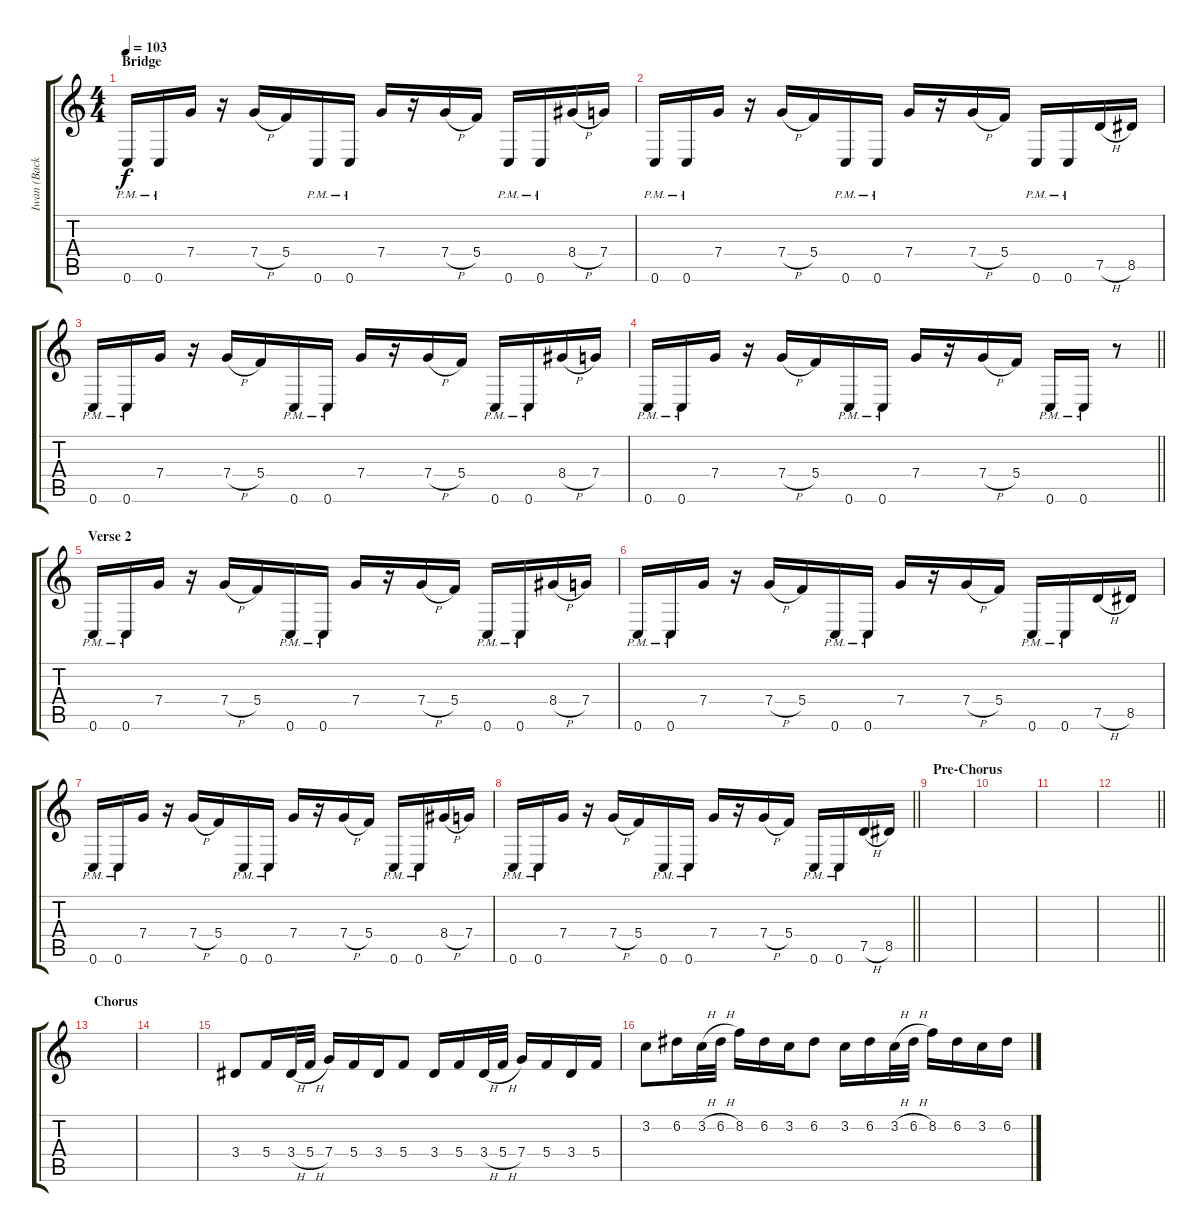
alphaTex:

\track ("Iwan (Backing Guitar)" "Iwan (Back") {instrument overdrivenguitar}
\staff {score tabs}
\tuning (D4 A3 F3 C3 G2 C2) {hide}
\ts (4 4)
\section ("" "Bridge")
\tempo 103
\clef g2
\ks c
0.6{pm}.16{dy f} 0.6{pm}.16 7.4.16 r.16 7.4{h}.16 5.4.16 0.6{pm}.16 0.6{pm}.16 7.4.16 r.16 7.4{h}.16 5.4.16 0.6{pm}.16 0.6{pm}.16 8.4{h}.16 7.4.16 |
0.6{pm}.16 0.6{pm}.16 7.4.16 r.16 7.4{h}.16 5.4.16 0.6{pm}.16 0.6{pm}.16 7.4.16 r.16 7.4{h}.16 5.4.16 0.6{pm}.16 0.6{pm}.16 7.5{h}.16 8.5.16 |
0.6{pm}.16 0.6{pm}.16 7.4.16 r.16 7.4{h}.16 5.4.16 0.6{pm}.16 0.6{pm}.16 7.4.16 r.16 7.4{h}.16 5.4.16 0.6{pm}.16 0.6{pm}.16 8.4{h}.16 7.4.16 |
\barLineRight lightlight
0.6{pm}.16 0.6{pm}.16 7.4.16 r.16 7.4{h}.16 5.4.16 0.6{pm}.16 0.6{pm}.16 7.4.16 r.16 7.4{h}.16 5.4.16 0.6{pm}.16 0.6{pm}.16 r.8 |
\section ("" "Verse 2")
0.6{pm}.16 0.6{pm}.16 7.4.16 r.16 7.4{h}.16 5.4.16 0.6{pm}.16 0.6{pm}.16 7.4.16 r.16 7.4{h}.16 5.4.16 0.6{pm}.16 0.6{pm}.16 8.4{h}.16 7.4.16 |
0.6{pm}.16 0.6{pm}.16 7.4.16 r.16 7.4{h}.16 5.4.16 0.6{pm}.16 0.6{pm}.16 7.4.16 r.16 7.4{h}.16 5.4.16 0.6{pm}.16 0.6{pm}.16 7.5{h}.16 8.5.16 |
0.6{pm}.16 0.6{pm}.16 7.4.16 r.16 7.4{h}.16 5.4.16 0.6{pm}.16 0.6{pm}.16 7.4.16 r.16 7.4{h}.16 5.4.16 0.6{pm}.16 0.6{pm}.16 8.4{h}.16 7.4.16 |
\barLineRight lightlight
0.6{pm}.16 0.6{pm}.16 7.4.16 r.16 7.4{h}.16 5.4.16 0.6{pm}.16 0.6{pm}.16 7.4.16 r.16 7.4{h}.16 5.4.16 0.6{pm}.16 0.6{pm}.16 7.5{h}.16 8.5.16 |
\section ("" "Pre-Chorus")
|
|
|
\barLineRight lightlight
|
\section ("" "Chorus")
|
|
3.4.8 5.4.16 3.4{h}.32 5.4{h}.32 7.4.16 5.4.16 3.4.16 5.4.8 3.4.16 5.4.16 3.4{h}.32 5.4{h}.32 7.4.16 5.4.16 3.4.16 5.4.16 |
3.2.8 6.2.16 3.2{h}.32 6.2{h}.32 8.2.16 6.2.16 3.2.16 6.2.8 3.2.16 6.2.16 3.2{h}.32 6.2{h}.32 8.2.16 6.2.16 3.2.16 6.2.16
